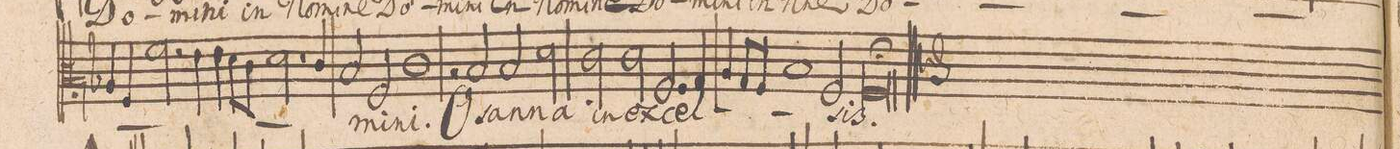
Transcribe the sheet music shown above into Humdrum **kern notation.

**kern	**text
*I"TENOR.	*
*clefC3	*
*k[b-]	*
*met(c|)	*
*M2/1	*
4A/	.
4F/	.
2.f\	.
4e\	.
4e\	.
8d\L	.
8c\J	.
=87-	=87-
2.d\	.
4c/	.
2B-/	.
2F/	-mi-
=88-	=88-
1c\	-ni.
2r	.
2B-/	O-
=89-	=89-
2B-/	-san-
2d\	-na
2c\	in
2c\	ex-
2.F/	-cel-
4G/	.
=90-	=90-
4A/	.
8G/L	.
8F/J	.
1B-/	.
2F/	.
=91-	=91-
0F/;	-sis.
==	==
*-	*-
